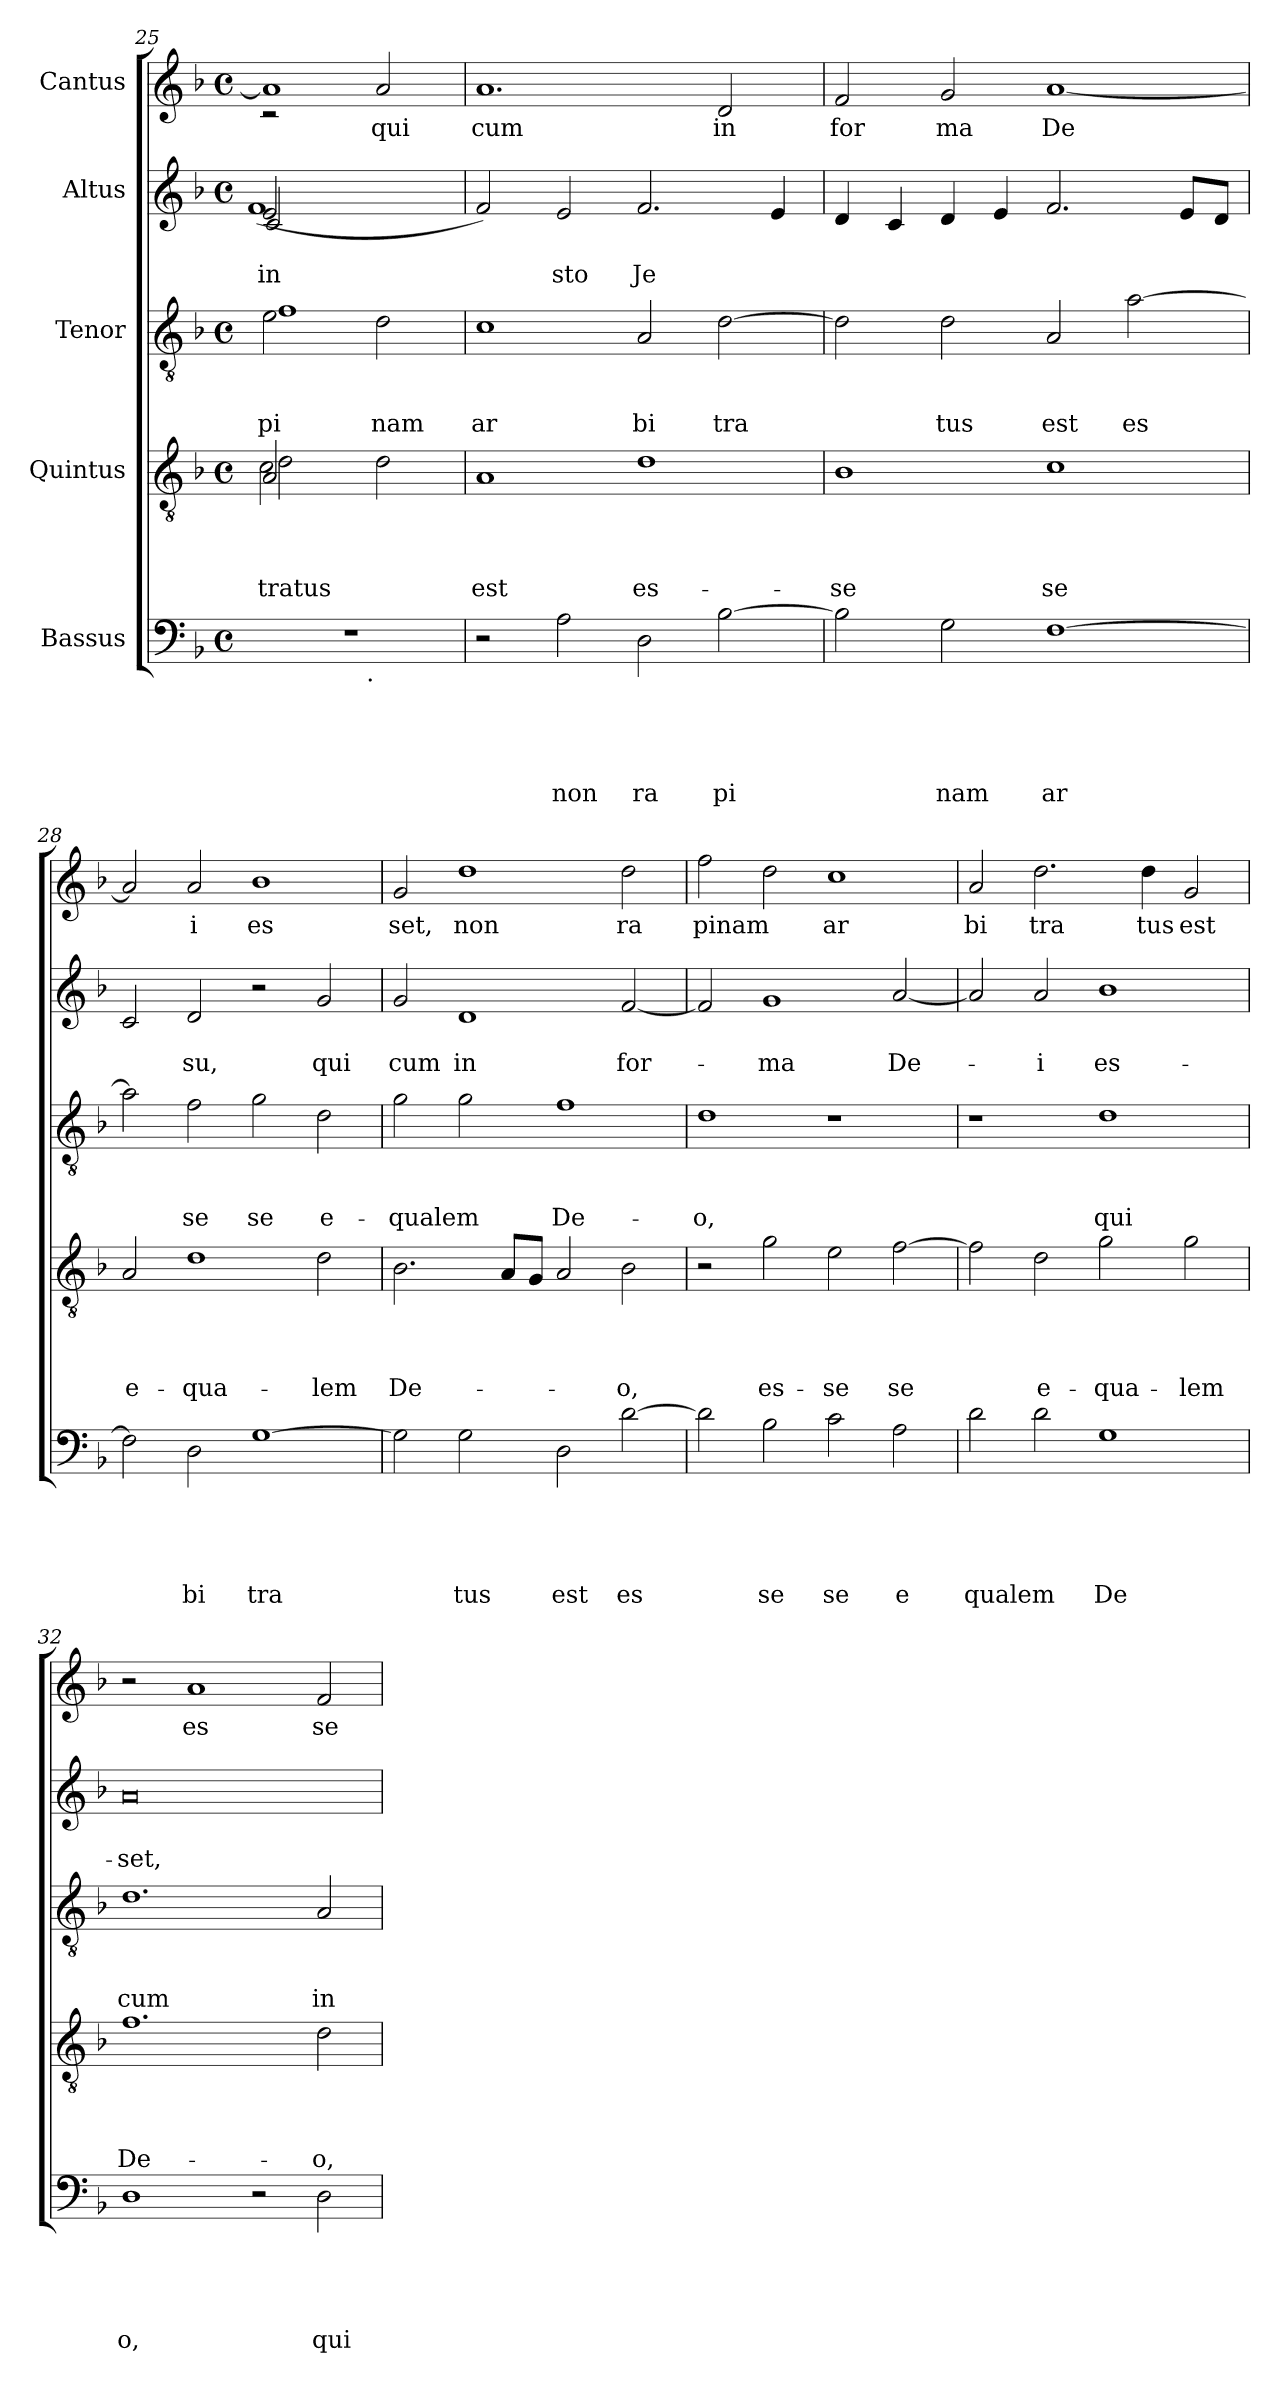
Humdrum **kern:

**kern	**text	**text	**text	**text	**text	**kern	**text	**text	**text	**text	**kern	**text	**text	**text	**kern	**text	**text	**kern	**text
*part5	*part5	*part5	*part5	*part5	*part5	*part4	*part4	*part4	*part4	*part4	*part3	*part3	*part3	*part3	*part2	*part2	*part2	*part1	*part1
*staff5	*staff5	*staff5	*staff5	*staff5	*staff5	*staff4	*staff4	*staff4	*staff4	*staff4	*staff3	*staff3	*staff3	*staff3	*staff2	*staff2	*staff2	*staff1	*staff1
*I"Bassus	*	*	*	*	*	*I"Quintus	*	*	*	*	*I"Tenor	*	*	*	*I"Altus	*	*	*I"Cantus	*
*clefF4	*	*	*	*	*	*clefGv2	*	*	*	*	*clefGv2	*	*	*	*clefG2	*	*	*clefG2	*
*k[b-]	*	*	*	*	*	*k[b-]	*	*	*	*	*k[b-]	*	*	*	*k[b-]	*	*	*k[b-]	*
*F:	*	*	*	*	*	*F:	*	*	*	*	*F:	*	*	*	*F:	*	*	*F:	*
*M4/4	*	*	*	*	*	*M4/4	*	*	*	*	*M4/4	*	*	*	*M4/4	*	*	*M4/4	*
*met(c)	*	*	*	*	*	*met(c)	*	*	*	*	*met(c)	*	*	*	*met(c)	*	*	*met(c)	*
=25	=25	=25	=25	=25	=25	=25	=25	=25	=25	=25	=25	=25	=25	=25	=25	=25	=25	=25	=25
!	!	!	!	!	!	!	!	!	!	!LO:LY:b	!	!	!	!	!	!	!	!	!
*	*	*	*	*	*	*^	*	*	*	*	*	*	*	*	*	*	*	*	*
!	!	!	!	!	!	!	!	!	!	!	!LO:LY:b	!	!	!	!	!	!	!	!	!
*	*	*	*	*	*	*	*^	*	*	*	*	*	*	*	*	*	*	*	*	*
!	!	!	!	!	!	!	!	!	!	!	!	!LO:LY:b	!	!	!	!LO:LY:b	!	!	!	!	!
*	*	*	*	*	*	*	*	*	*	*	*	*	*^	*	*	*	*	*	*	*	*
!	!	!	!	!	!	!	!	!	!	!	!	!	!	!	!	!	!LO:LY:b	!	!	!LO:LY:b	!	!
*	*	*	*	*	*	*	*	*	*	*	*	*	*	*	*	*	*	*^	*	*	*	*
!	!	!	!	!	!	!	!	!	!	!	!	!	!	!	!	!	!	!	!	!	!LO:LY:b	!	!
*	*	*	*	*	*	*	*	*	*	*	*	*	*	*	*	*	*	*	*^	*	*	*	*
!	!	!	!	!	!	!	!	!	!	!	!	!	!	!	!	!	!	!	!	!	!	!LO:LY:b	!	!
*^	*	*	*	*	*	*	*	*	*	*	*	*	*	*	*	*	*	*	*	*	*	*	*^	*
1r	4ryy	.	.	.	.	.	2A/	2c\	2d\	.	.	.	-tratus	2e\	1f	.	.	pi	2e/	(<1f	2c/	.	in	1a]	2rc	.
.	8...ryy	.	.	.	.	.	.	.	.	.	.	.	.	.	.	.	.	.	.	.	.	.	.	.	.	.
!	!LO:TX:b:t=.	!	!	!	!	!	!	!	!	!	!	!	!	!	!	!	!	!	!	!	!	!	!	!	!	!
.	2ryy	.	.	.	.	.	.	.	.	.	.	.	.	.	.	.	.	.	.	.	.	.	.	.	.	.
!	!	!	!	!	!	!	!	!	!	!	!	!	!	!	!	!	!	!LO:LY:b	!	!	!	!	!	!	!	!LO:LY:b
.	.	.	.	.	.	.	2ryy	2d\	2ryy	.	.	.	.	2d\	.	.	.	nam	2ryy	.	2ryy	.	.	.	2a/	qui
.	64ryy	.	.	.	.	.	.	.	.	.	.	.	.	.	.	.	.	.	.	.	.	.	.	.	.	.
=26	=26	=26	=26	=26	=26	=26	=26	=26	=26	=26	=26	=26	=26	=26	=26	=26	=26	=26	=26	=26	=26	=26	=26	=26	=26	=26
!	!	!	!	!	!	!	!	!	!	!	!	!	!LO:LY:b	!	!	!	!	!LO:LY:b	!	!	!	!	!	!	!	!LO:LY:b
*v	*v	*	*	*	*	*	*	*	*	*	*	*	*	*v	*v	*	*	*	*v	*v	*v	*	*	*v	*v	*
*	*	*	*	*	*	*v	*v	*v	*	*	*	*	*	*	*	*	*	*	*	*	*
2r	.	.	.	.	.	1A	.	.	.	est	1c	.	.	ar	2f/)	.	.	1.a	cum
!	!	!	!	!	!LO:LY:b	!	!	!	!	!	!	!	!	!	!	!	!LO:LY:b	!	!
2A\	.	.	.	.	non	.	.	.	.	.	.	.	.	.	2e/	.	sto	.	.
!	!	!	!	!	!LO:LY:b	!	!	!	!	!LO:LY:b	!	!	!	!LO:LY:b	!	!	!LO:LY:b	!	!
2D\	.	.	.	.	ra	1d	.	.	.	es-	2A/	.	.	bi	2.f/	.	Je	.	.
!	!	!	!	!	!LO:LY:b	!	!	!	!	!	!	!	!	!LO:LY:b	!	!	!	!	!LO:LY:b
[>2B-\	.	.	.	.	pi	.	.	.	.	.	[>2d\	.	.	tra	.	.	.	2d/	in
.	.	.	.	.	.	.	.	.	.	.	.	.	.	.	4e/	.	.	.	.
=27	=27	=27	=27	=27	=27	=27	=27	=27	=27	=27	=27	=27	=27	=27	=27	=27	=27	=27	=27
!	!	!	!	!	!	!	!	!	!	!LO:LY:b	!	!	!	!	!	!	!	!	!LO:LY:b
2B-\]	.	.	.	.	.	1B-	.	.	.	-se	2d\]	.	.	.	4d/	.	.	2f/	for
.	.	.	.	.	.	.	.	.	.	.	.	.	.	.	4c/	.	.	.	.
!	!	!	!	!	!LO:LY:b	!	!	!	!	!	!	!	!	!LO:LY:b	!	!	!	!	!LO:LY:b
2G\	.	.	.	.	nam	.	.	.	.	.	2d\	.	.	tus	4d/	.	.	2g/	ma
.	.	.	.	.	.	.	.	.	.	.	.	.	.	.	4e/	.	.	.	.
!	!	!	!	!	!LO:LY:b	!	!	!	!	!LO:LY:b	!	!	!	!LO:LY:b	!	!	!	!	!LO:LY:b
[<1F	.	.	.	.	ar	1c	.	.	.	se	2A/	.	.	est	2.f/	.	.	[<1a	De
!	!	!	!	!	!	!	!	!	!	!	!	!	!	!LO:LY:b	!	!	!	!	!
.	.	.	.	.	.	.	.	.	.	.	[<2a\	.	.	es	.	.	.	.	.
.	.	.	.	.	.	.	.	.	.	.	.	.	.	.	8e/L	.	.	.	.
.	.	.	.	.	.	.	.	.	.	.	.	.	.	.	8d/J	.	.	.	.
!!LO:LB:g=z
=28	=28	=28	=28	=28	=28	=28	=28	=28	=28	=28	=28	=28	=28	=28	=28	=28	=28	=28	=28
!	!	!	!	!	!	!	!	!	!	!LO:LY:b	!	!	!	!	!	!	!	!	!
2F\]	.	.	.	.	.	2A/	.	.	.	e-	2a\]	.	.	.	2c/	.	.	2a/]	.
!	!	!	!	!	!LO:LY:b	!	!	!	!	!LO:LY:b	!	!	!	!LO:LY:b	!	!	!LO:LY:b	!	!LO:LY:b
2D\	.	.	.	.	bi	1d	.	.	.	-qua-	2f\	.	.	se	2d/	.	su,	2a/	i
!	!	!	!	!	!LO:LY:b	!	!	!	!	!	!	!	!	!LO:LY:b	!	!	!	!	!LO:LY:b
[>1G	.	.	.	.	tra	.	.	.	.	.	2g\	.	.	se	2r	.	.	1b-	es
!	!	!	!	!	!	!	!	!	!	!LO:LY:b	!	!	!	!LO:LY:b	!	!	!LO:LY:b	!	!
.	.	.	.	.	.	2d\	.	.	.	-lem	2d\	.	.	e-	2g/	.	qui	.	.
=29	=29	=29	=29	=29	=29	=29	=29	=29	=29	=29	=29	=29	=29	=29	=29	=29	=29	=29	=29
!	!	!	!	!	!	!	!	!	!	!LO:LY:b	!	!	!	!LO:LY:b	!	!	!LO:LY:b	!	!LO:LY:b
2G\]	.	.	.	.	.	2.B-\	.	.	.	De-	2g\	.	.	-qualem	2g/	.	cum	2g/	set,
!	!	!	!	!	!LO:LY:b	!	!	!	!	!	!	!	!	!	!	!	!LO:LY:b	!	!LO:LY:b
2G\	.	.	.	.	tus	.	.	.	.	.	2g\	.	.	.	1d	.	in	1dd	non
.	.	.	.	.	.	8A/L	.	.	.	.	.	.	.	.	.	.	.	.	.
.	.	.	.	.	.	8G/J	.	.	.	.	.	.	.	.	.	.	.	.	.
!	!	!	!	!	!LO:LY:b	!	!	!	!	!	!	!	!	!LO:LY:b	!	!	!	!	!
2D\	.	.	.	.	est	2A/	.	.	.	.	1f	.	.	De-	.	.	.	.	.
!	!	!	!	!	!LO:LY:b	!	!	!	!	!LO:LY:b	!	!	!	!	!	!	!LO:LY:b	!	!LO:LY:b
[>2d\	.	.	.	.	es	2B-\	.	.	.	-o,	.	.	.	.	[<2f/	.	for-	2dd\	ra
=30	=30	=30	=30	=30	=30	=30	=30	=30	=30	=30	=30	=30	=30	=30	=30	=30	=30	=30	=30
!	!	!	!	!	!	!	!	!	!	!	!	!	!	!LO:LY:b	!	!	!	!	!LO:LY:b
2d\]	.	.	.	.	.	2r	.	.	.	.	1d	.	.	-o,	2f/]	.	.	2ff\	pinam
!	!	!	!	!	!LO:LY:b	!	!	!	!	!LO:LY:b	!	!	!	!	!	!	!LO:LY:b	!	!
2B-\	.	.	.	.	se	2g\	.	.	.	es-	.	.	.	.	1g	.	-ma	2dd\	.
!	!	!	!	!	!LO:LY:b	!	!	!	!	!LO:LY:b	!	!	!	!	!	!	!	!	!LO:LY:b
2c\	.	.	.	.	se	2e\	.	.	.	-se	1r	.	.	.	.	.	.	1cc	ar
!	!	!	!	!	!LO:LY:b	!	!	!	!	!LO:LY:b	!	!	!	!	!	!	!LO:LY:b	!	!
2A\	.	.	.	.	e	[>2f\	.	.	.	se	.	.	.	.	[<2a/	.	De-	.	.
=31	=31	=31	=31	=31	=31	=31	=31	=31	=31	=31	=31	=31	=31	=31	=31	=31	=31	=31	=31
!	!	!	!	!	!LO:LY:b	!	!	!	!	!	!	!	!	!	!	!	!	!	!LO:LY:b
2d\	.	.	.	.	qualem	2f\]	.	.	.	.	1r	.	.	.	2a/]	.	.	2a/	bi
!	!	!	!	!	!	!	!	!	!	!LO:LY:b	!	!	!	!	!	!	!LO:LY:b	!	!LO:LY:b
2d\	.	.	.	.	.	2d\	.	.	.	e-	.	.	.	.	2a/	.	-i	2.dd\	tra
!	!	!	!	!	!LO:LY:b	!	!	!	!	!LO:LY:b	!	!	!	!LO:LY:b	!	!	!LO:LY:b	!	!
1G	.	.	.	.	De	2g\	.	.	.	-qua-	1d	.	.	qui	1b-	.	es-	.	.
!	!	!	!	!	!	!	!	!	!	!	!	!	!	!	!	!	!	!	!LO:LY:b
.	.	.	.	.	.	.	.	.	.	.	.	.	.	.	.	.	.	4dd\	tus
!	!	!	!	!	!	!	!	!	!	!LO:LY:b	!	!	!	!	!	!	!	!	!LO:LY:b
.	.	.	.	.	.	2g\	.	.	.	-lem	.	.	.	.	.	.	.	2g/	est
=32	=32	=32	=32	=32	=32	=32	=32	=32	=32	=32	=32	=32	=32	=32	=32	=32	=32	=32	=32
!	!	!	!	!	!LO:LY:b	!	!	!	!	!LO:LY:b	!	!	!	!LO:LY:b	!	!	!LO:LY:b	!	!
1D	.	.	.	.	o,	1.f	.	.	.	De-	1.d	.	.	cum	0a	.	-set,	2r	.
!	!	!	!	!	!	!	!	!	!	!	!	!	!	!	!	!	!	!	!LO:LY:b
.	.	.	.	.	.	.	.	.	.	.	.	.	.	.	.	.	.	1a	es
2r	.	.	.	.	.	.	.	.	.	.	.	.	.	.	.	.	.	.	.
!	!	!	!	!	!LO:LY:b	!	!	!	!	!LO:LY:b	!	!	!	!LO:LY:b	!	!	!	!	!LO:LY:b
2D\	.	.	.	.	qui	2d\	.	.	.	-o,	2A/	.	.	in	.	.	.	2f/	se
=	=	=	=	=	=	=	=	=	=	=	=	=	=	=	=	=	=	=	=
*-	*-	*-	*-	*-	*-	*-	*-	*-	*-	*-	*-	*-	*-	*-	*-	*-	*-	*-	*-
